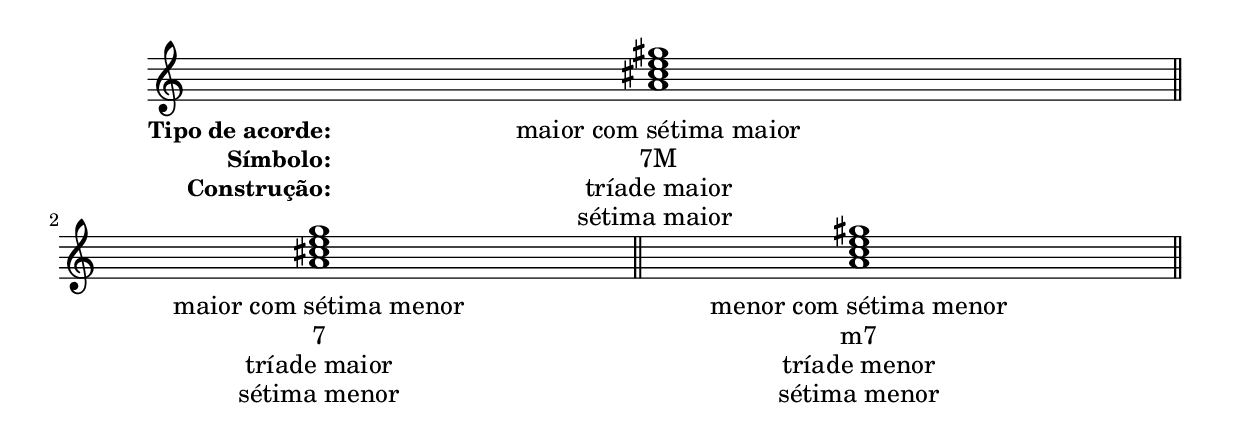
\version "2.10.0"
<<
\new Staff \with {
	\remove "Time_signature_engraver"
}
\relative c'' { 	\clef treble
			\time 8/4
			\hideNotes
				c8 b c d
			\unHideNotes
			<a cis e gis>1
			\hideNotes
				c8 b c d
			\unHideNotes
		\bar "||"
			\hideNotes
				c8 b c d
			\unHideNotes
			<a cis e g>1
			\hideNotes
				c8 b c d
			\unHideNotes
		\bar "||"
			\hideNotes
				c8 b c d
			\unHideNotes
			<a c e gis>1
			\hideNotes
				c8 b c d
			\unHideNotes
		\bar "||"
}
\addlyrics {  \set stanza =  "Tipo de acorde: "  \skip8 \skip8 \skip8 \skip8 "maior com sétima maior"  \skip8 \skip8 \skip8 \skip8  \skip8 \skip8 \skip8 \skip8 "maior com sétima menor"  \skip8 \skip8 \skip8 \skip8 \skip8  \skip8 \skip8 \skip8  "menor com sétima menor"  \skip8 \skip8  \skip8 \skip8 }

\addlyrics {  \set stanza = " Símbolo: "  \skip8 \skip8 \skip8 \skip8  "7M"   \skip8 \skip8 \skip8 \skip8  \skip8 \skip8 \skip8 \skip8 "7"  \skip8 \skip8 \skip8 \skip8   \skip8 \skip8 \skip8 \skip8 "m7"  \skip8 \skip8 \skip8 \skip8 }

\addlyrics {  \set stanza = " Construção: "  \skip8 \skip8 \skip8 \skip8 "tríade maior"  \skip8 \skip8 \skip8 \skip8  \skip8 \skip8 \skip8 \skip8 "tríade maior" \skip8 \skip8 \skip8 \skip8  \skip8 \skip8 \skip8 \skip8 "tríade menor"  \skip8 \skip8 \skip8 \skip8 }

\addlyrics { \skip8 \skip8 \skip8  \skip8 "sétima maior "  \skip8 \skip8 \skip8 \skip8 \skip8  \skip8 \skip8 \skip8 "sétima menor"   \skip8 \skip8  \skip8 \skip8 \skip8 \skip8 \skip8 \skip8 "sétima menor"  \skip8 \skip8 \skip8 \skip8  \skip8 \skip8 \skip8 \skip8  "tríade menor"  \skip8 \skip8 \skip8 \skip8  }
>>





